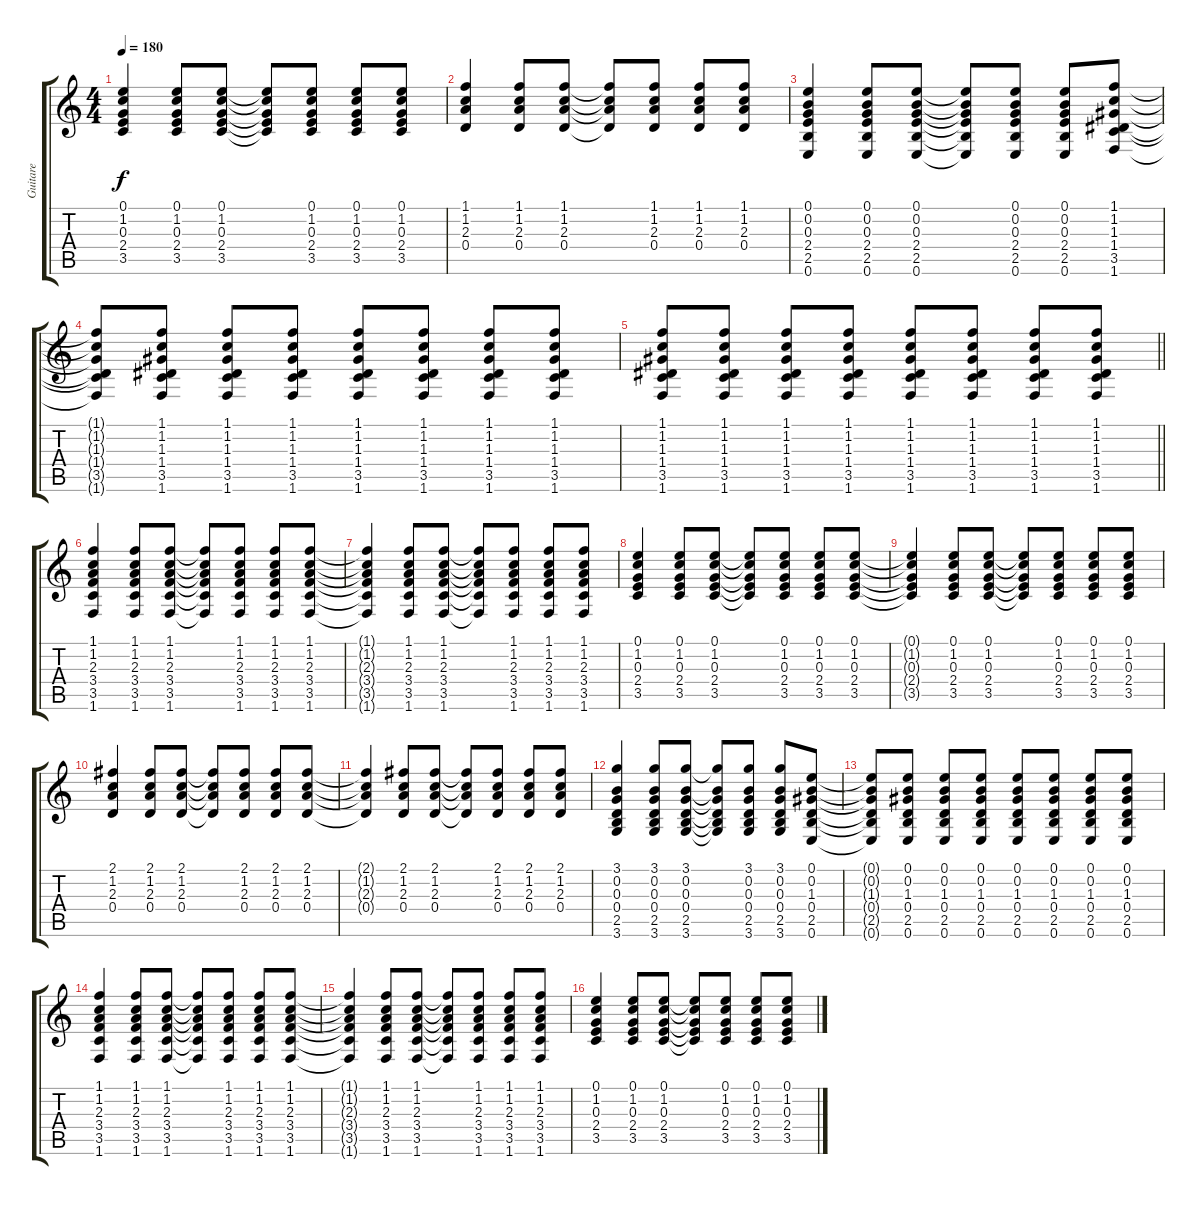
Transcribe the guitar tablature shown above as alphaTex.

\track ("Guitare" "Guitare") {instrument distortionguitar}
\staff {score tabs}
\tuning (E4 B3 G3 D3 A2 E2) {hide}
\ts (4 4)
\tempo 180
\clef g2
\ks c
(0.1{t} 1.2{t} 0.3{t} 2.4{t} 3.5{t}).4{dy f} (0.1 1.2 0.3 2.4 3.5).8 (0.1 1.2 0.3 2.4 3.5).8 (0.1{t} 1.2{t} 0.3{t} 2.4{t} 3.5{t}).8 (0.1 1.2 0.3 2.4 3.5).8 (0.1 1.2 0.3 2.4 3.5).8 (0.1 1.2 0.3 2.4 3.5).8 |
(1.1 1.2 2.3 0.4).4 (1.1 1.2 2.3 0.4).8 (1.1 1.2 2.3 0.4).8 (1.1{t} 1.2{t} 2.3{t} 0.4{t}).8 (1.1 1.2 2.3 0.4).8 (1.1 1.2 2.3 0.4).8 (1.1 1.2 2.3 0.4).8 |
(0.1 0.2 0.3 2.4 2.5 0.6).4 (0.1 0.2 0.3 2.4 2.5 0.6).8 (0.1 0.2 0.3 2.4 2.5 0.6).8 (0.1{t} 0.2{t} 0.3{t} 2.4{t} 2.5{t} 0.6{t}).8 (0.1 0.2 0.3 2.4 2.5 0.6).8 (0.1 0.2 0.3 2.4 2.5 0.6).8 (1.1 1.2 1.3 1.4 3.5 1.6).8 |
(1.1{t} 1.2{t} 1.3{t} 1.4{t} 3.5{t} 1.6{t}).8 (1.1 1.2 1.3 1.4 3.5 1.6).8 (1.1 1.2 1.3 1.4 3.5 1.6).8 (1.1 1.2 1.3 1.4 3.5 1.6).8 (1.1 1.2 1.3 1.4 3.5 1.6).8 (1.1 1.2 1.3 1.4 3.5 1.6).8 (1.1 1.2 1.3 1.4 3.5 1.6).8 (1.1 1.2 1.3 1.4 3.5 1.6).8 |
\barLineRight lightlight
(1.1 1.2 1.3 1.4 3.5 1.6).8 (1.1 1.2 1.3 1.4 3.5 1.6).8 (1.1 1.2 1.3 1.4 3.5 1.6).8 (1.1 1.2 1.3 1.4 3.5 1.6).8 (1.1 1.2 1.3 1.4 3.5 1.6).8 (1.1 1.2 1.3 1.4 3.5 1.6).8 (1.1 1.2 1.3 1.4 3.5 1.6).8 (1.1 1.2 1.3 1.4 3.5 1.6).8 |
(1.1 1.2 2.3 3.4 3.5 1.6).4 (1.1 1.2 2.3 3.4 3.5 1.6).8 (1.1 1.2 2.3 3.4 3.5 1.6).8 (1.1{t} 1.2{t} 2.3{t} 3.4{t} 3.5{t} 1.6{t}).8 (1.1 1.2 2.3 3.4 3.5 1.6).8 (1.1 1.2 2.3 3.4 3.5 1.6).8 (1.1 1.2 2.3 3.4 3.5 1.6).8 |
(1.1{t} 1.2{t} 2.3{t} 3.4{t} 3.5{t} 1.6{t}).4 (1.1 1.2 2.3 3.4 3.5 1.6).8 (1.1 1.2 2.3 3.4 3.5 1.6).8 (1.1{t} 1.2{t} 2.3{t} 3.4{t} 3.5{t} 1.6{t}).8 (1.1 1.2 2.3 3.4 3.5 1.6).8 (1.1 1.2 2.3 3.4 3.5 1.6).8 (1.1 1.2 2.3 3.4 3.5 1.6).8 |
(0.1 1.2 0.3 2.4 3.5).4 (0.1 1.2 0.3 2.4 3.5).8 (0.1 1.2 0.3 2.4 3.5).8 (0.1{t} 1.2{t} 0.3{t} 2.4{t} 3.5{t}).8 (0.1 1.2 0.3 2.4 3.5).8 (0.1 1.2 0.3 2.4 3.5).8 (0.1 1.2 0.3 2.4 3.5).8 |
(0.1{t} 1.2{t} 0.3{t} 2.4{t} 3.5{t}).4 (0.1 1.2 0.3 2.4 3.5).8 (0.1 1.2 0.3 2.4 3.5).8 (0.1{t} 1.2{t} 0.3{t} 2.4{t} 3.5{t}).8 (0.1 1.2 0.3 2.4 3.5).8 (0.1 1.2 0.3 2.4 3.5).8 (0.1 1.2 0.3 2.4 3.5).8 |
(2.1 1.2 2.3 0.4).4 (2.1 1.2 2.3 0.4).8 (2.1 1.2 2.3 0.4).8 (2.1{t} 1.2{t} 2.3{t} 0.4{t}).8 (2.1 1.2 2.3 0.4).8 (2.1 1.2 2.3 0.4).8 (2.1 1.2 2.3 0.4).8 |
(2.1{t} 1.2{t} 2.3{t} 0.4{t}).4 (2.1 1.2 2.3 0.4).8 (2.1 1.2 2.3 0.4).8 (2.1{t} 1.2{t} 2.3{t} 0.4{t}).8 (2.1 1.2 2.3 0.4).8 (2.1 1.2 2.3 0.4).8 (2.1 1.2 2.3 0.4).8 |
(3.1 0.2 0.3 0.4 2.5 3.6).4 (3.1 0.2 0.3 0.4 2.5 3.6).8 (3.1 0.2 0.3 0.4 2.5 3.6).8 (3.1{t} 0.2{t} 0.3{t} 0.4{t} 2.5{t} 3.6{t}).8 (3.1 0.2 0.3 0.4 2.5 3.6).8 (3.1 0.2 0.3 0.4 2.5 3.6).8 (0.1 0.2 1.3 0.4 2.5 0.6).8 |
(0.1{t} 0.2{t} 1.3{t} 0.4{t} 2.5{t} 0.6{t}).8 (0.1 0.2 1.3 0.4 2.5 0.6).8 (0.1 0.2 1.3 0.4 2.5 0.6).8 (0.1 0.2 1.3 0.4 2.5 0.6).8 (0.1 0.2 1.3 0.4 2.5 0.6).8 (0.1 0.2 1.3 0.4 2.5 0.6).8 (0.1 0.2 1.3 0.4 2.5 0.6).8 (0.1 0.2 1.3 0.4 2.5 0.6).8 |
(1.1 1.2 2.3 3.4 3.5 1.6).4 (1.1 1.2 2.3 3.4 3.5 1.6).8 (1.1 1.2 2.3 3.4 3.5 1.6).8 (1.1{t} 1.2{t} 2.3{t} 3.4{t} 3.5{t} 1.6{t}).8 (1.1 1.2 2.3 3.4 3.5 1.6).8 (1.1 1.2 2.3 3.4 3.5 1.6).8 (1.1 1.2 2.3 3.4 3.5 1.6).8 |
(1.1{t} 1.2{t} 2.3{t} 3.4{t} 3.5{t} 1.6{t}).4 (1.1 1.2 2.3 3.4 3.5 1.6).8 (1.1 1.2 2.3 3.4 3.5 1.6).8 (1.1{t} 1.2{t} 2.3{t} 3.4{t} 3.5{t} 1.6{t}).8 (1.1 1.2 2.3 3.4 3.5 1.6).8 (1.1 1.2 2.3 3.4 3.5 1.6).8 (1.1 1.2 2.3 3.4 3.5 1.6).8 |
(0.1 1.2 0.3 2.4 3.5).4 (0.1 1.2 0.3 2.4 3.5).8 (0.1 1.2 0.3 2.4 3.5).8 (0.1{t} 1.2{t} 0.3{t} 2.4{t} 3.5{t}).8 (0.1 1.2 0.3 2.4 3.5).8 (0.1 1.2 0.3 2.4 3.5).8 (0.1 1.2 0.3 2.4 3.5).8
